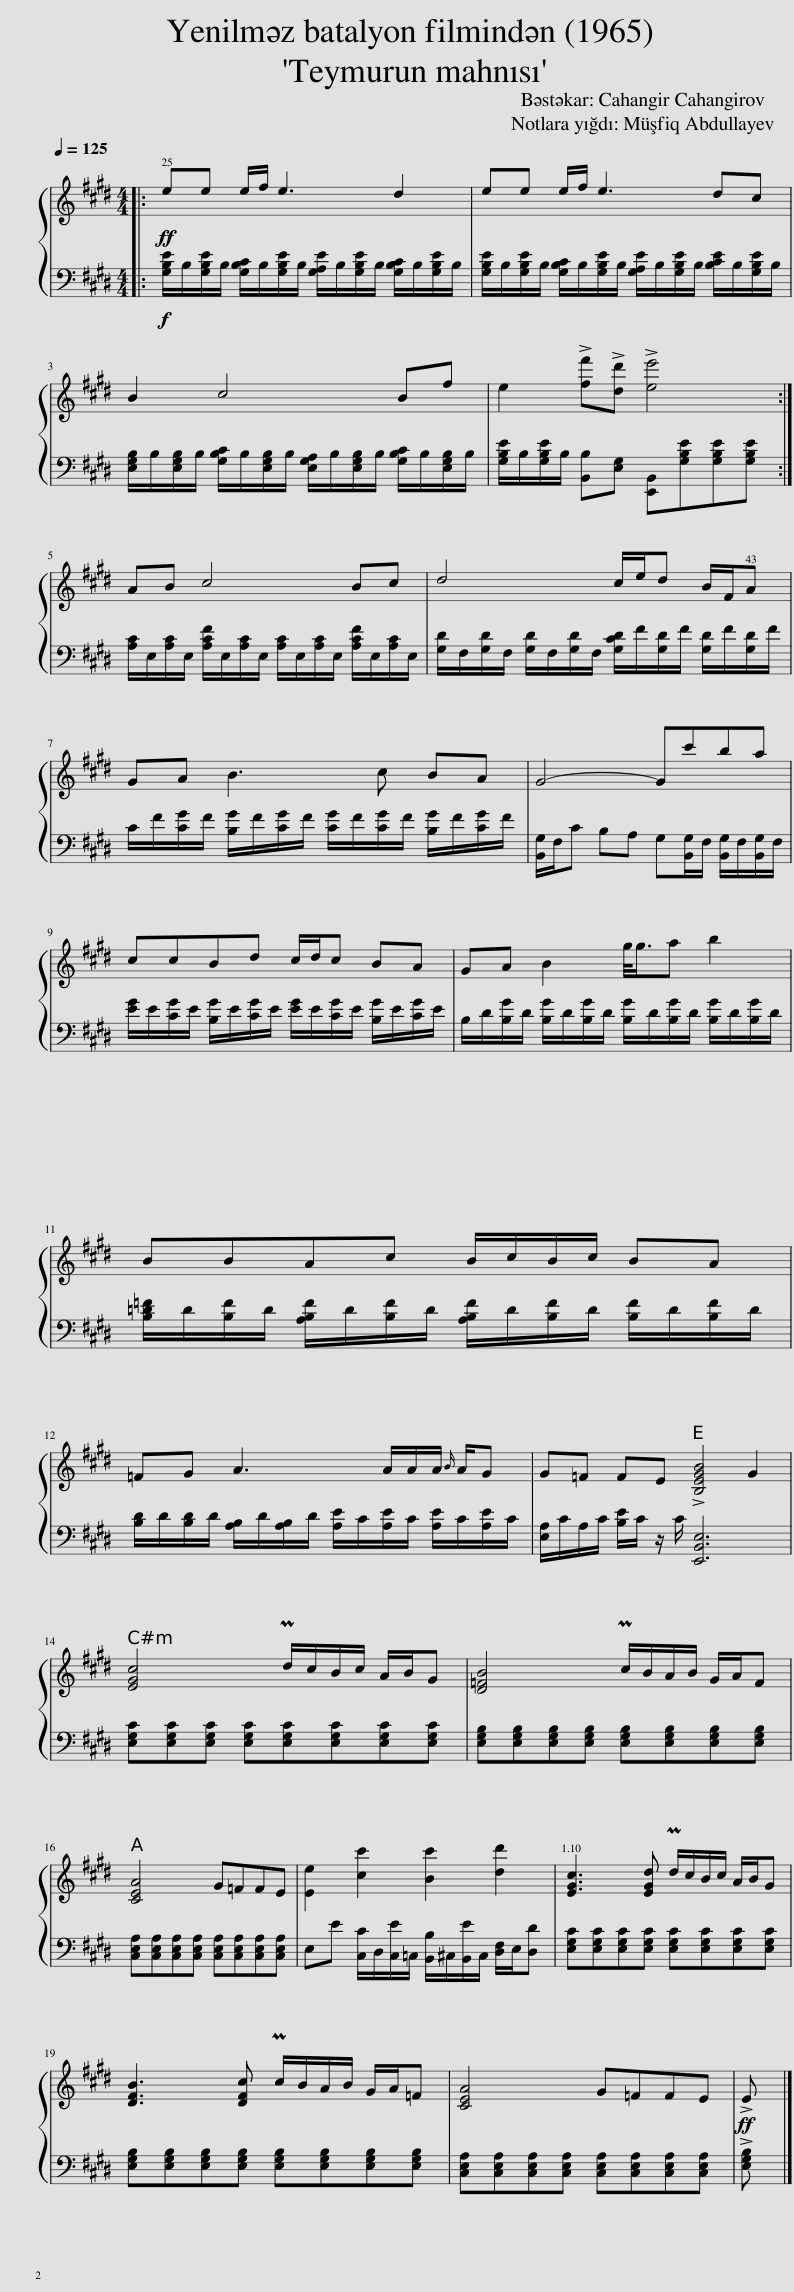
X:1
%%score { 1 | 2 }
L:1/8
Q:1/4=125
M:4/4
I:linebreak $
K:E
V:1 treble
V:2 bass
V:1
|:!ff! !25!ee e/f/ e3 d2 | ee e/f/ e3 dc |$ B2 c4 Bf | e2 !>![ff']!>![dd'] !>![ee']4 :|$ AB c4 Bc | %5
 d4 c/e/d B/F/!43!A |$ GA B3 c BA | G4- Gc'ba |$ ccBd c/d/c BA | GA B2 g/<g/a b2 |$ %10
 BBAc B/c/B/c/ BA |$ =FG A3 A/A/A/{B} A/G | G=F FE !>![B,EGB]4 G2 |$ [EGc]4 Pd/c/B/c/ A/B/G | [D=FB]4 Pc/B/A/B/ G/A/F |$ %15
 [CEA]4 G=FFE | [Ee]2 [cc']2 [Bc']2 [dd']2 | !1.10![EGc]3 [EGd] Pd/c/B/c/ A/B/G |$ [DFB]3 [DFc] Pc/B/A/B/ G/A/=F | [CEA]4 G=FFE | %20
!ff! !>!E |] %21
V:2
|:!f! [G,B,E]/B,/[G,B,E]/B,/ [G,B,C]/B,/[G,B,E]/B,/ [G,A,E]/B,/[G,B,E]/B,/ [G,B,C]/B,/[G,B,E]/B,/ | [G,B,E]/B,/[G,B,E]/B,/ [G,B,C]/B,/[G,B,E]/B,/ [G,A,E]/B,/[G,B,E]/B,/ [B,CE]/B,/[G,B,E]/B,/ |$ [E,G,B,]/B,/[E,G,B,]/B,/ [G,B,C]/B,/[E,G,B,]/B,/ [E,G,A,]/B,/[E,G,B,]/B,/ [G,B,C]/B,/[E,G,B,]/B,/ | [G,B,E]/B,/[G,B,E]/B,/ [B,,B,][E,G,] [E,,B,,][G,B,E][G,B,E][G,B,E] :|$ [A,C]/E,/[A,C]/E,/ [A,CF]/E,/[A,C]/E,/ [A,C]/E,/[A,C]/E,/ [A,CF]/E,/[A,C]/E,/ | %5
 [G,D]/F,/[G,D]/F,/ [G,D]/F,/[G,D]/F,/ [G,CD]/F/[G,D]/F/ [G,D]/F/[G,D]/F/ |$ C/F/[CG]/F/ [B,G]/F/[CG]/F/ [CG]/F/[CG]/F/ [B,G]/F/[CG]/F/ | [B,,G,]/F,/C B,A, G,[B,,G,]/F,/ [B,,G,]/F,/[B,,G,]/F,/ |$ [EG]/E/[CG]/E/ [B,G]/E/[CG]/E/ [EG]/E/[CG]/E/ [B,G]/E/[CG]/E/ | B,/D/[B,G]/D/ [B,G]/D/[B,G]/D/ [B,G]/D/[B,G]/D/ [B,G]/D/[B,G]/D/ |$ %10
 [B,=D=F]/D/[B,F]/D/ [A,B,F]/D/[B,F]/D/ [A,B,F]/D/[B,F]/D/ [B,F]/D/[B,F]/D/ |$ [B,D]/D/[B,D]/D/ [A,B,]/D/[A,B,]/D/ [A,E]/C/[A,E]/C/ [A,E]/C/[A,E]/C/ | [E,A,]/C/A,/C/ [B,E]/C/ z/ C/ [E,,B,,E,]6 |$ [E,G,C][E,G,C][E,G,C] [E,G,C][E,G,C][E,G,C][E,G,C][E,G,C] | [E,G,B,][E,G,B,][E,G,B,][E,G,B,] [E,G,B,][E,G,B,][E,G,B,][E,G,B,] |$ %15
 [C,E,A,][C,E,A,][C,E,A,][C,E,A,] [C,E,A,][C,E,A,][C,E,A,][C,E,A,] | E,E [C,C]/D,/[C,E]/=C,/ [B,,B,]/^C,/[B,,E]/C,/ [D,F,]/E,/[D,D] | [E,G,C][E,G,C][E,G,C][E,G,C] [E,G,C][E,G,C][E,G,C][E,G,C] |$ [E,G,B,][E,G,B,][E,G,B,][E,G,B,] [E,G,B,][E,G,B,][E,G,B,][E,G,B,] | [C,E,A,][C,E,A,][C,E,A,][C,E,A,] [C,E,A,][C,E,A,][C,E,A,][C,E,A,] | %20
 !>![E,G,B,] |] %21
